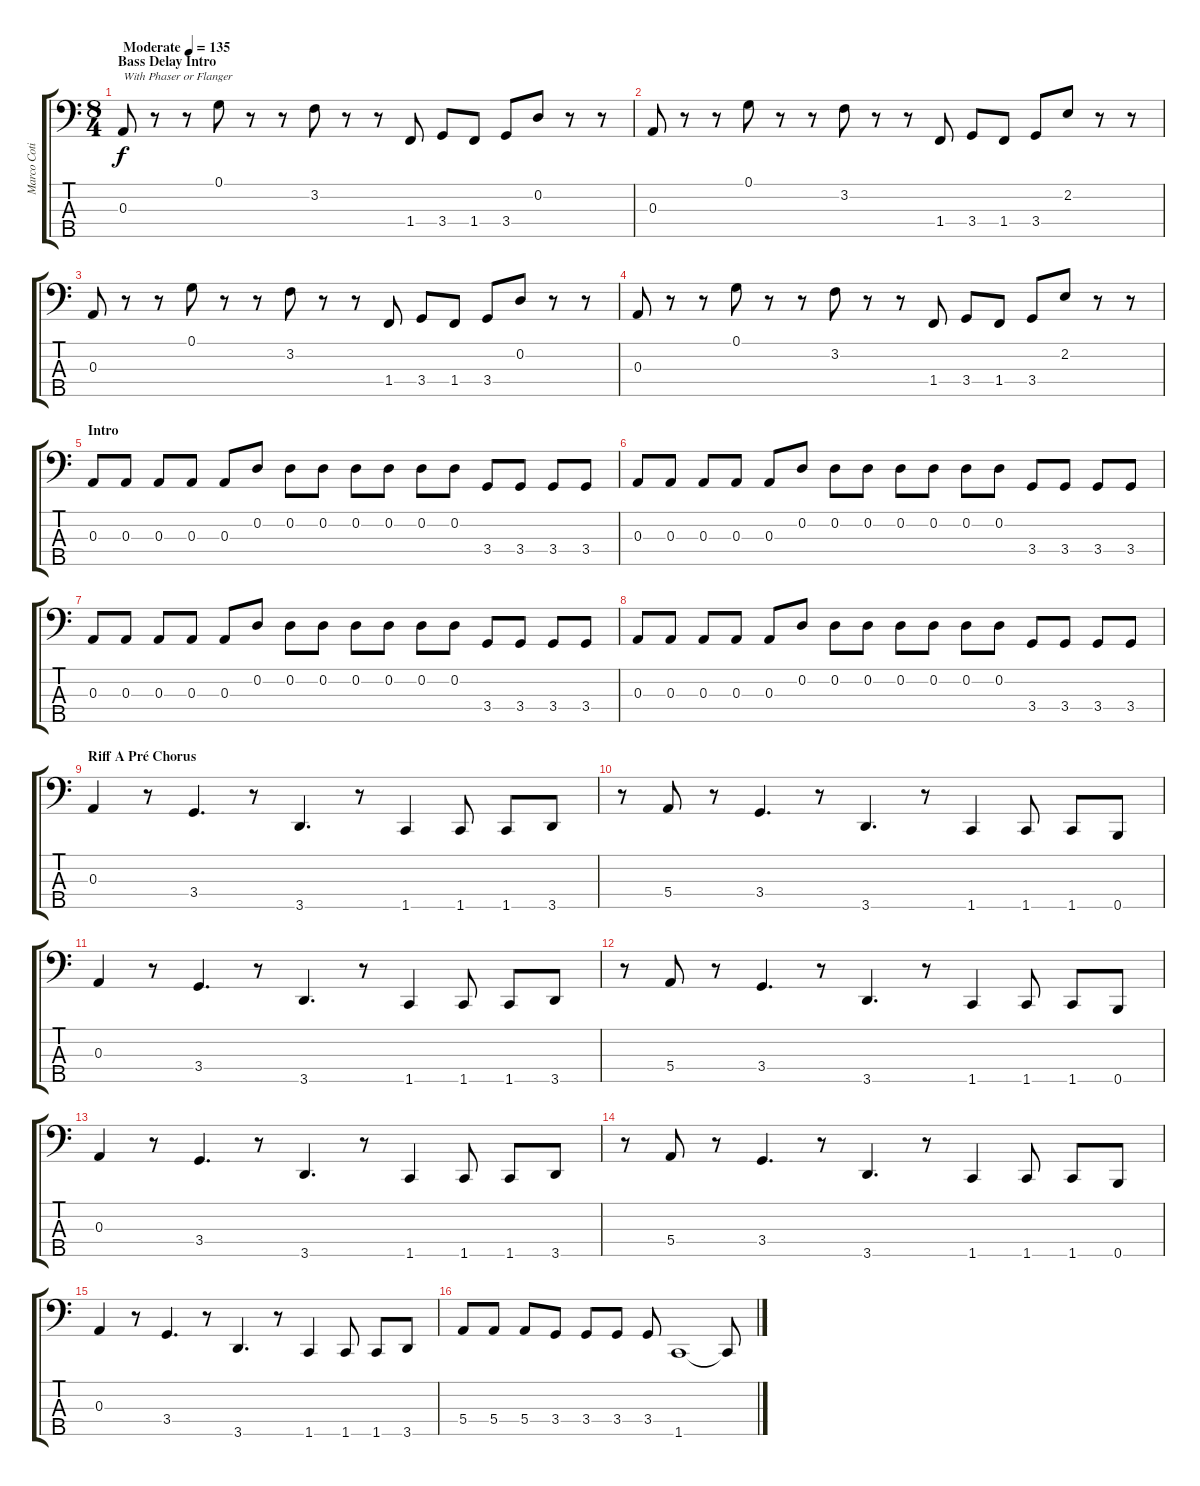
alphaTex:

\track ("Marco Coti Zelati" "Marco Coti") {instrument electricbassfinger}
\staff {score tabs}
\tuning (G2 D2 A1 E1 B0) {hide}
\ts (8 4)
\section ("" "Bass Delay Intro")
\tempo (135 "Moderate")
\clef f4
\ks c
0.3.8{txt "With Phaser or Flanger" dy f instrument electricbassfinger} r.8 r.8 0.1.8 r.8 r.8 3.2.8 r.8 r.8 1.4.8 3.4.8 1.4.8 3.4.8 0.2.8 r.8 r.8 |
0.3.8 r.8 r.8 0.1.8 r.8 r.8 3.2.8 r.8 r.8 1.4.8 3.4.8 1.4.8 3.4.8 2.2.8 r.8 r.8 |
0.3.8 r.8 r.8 0.1.8 r.8 r.8 3.2.8 r.8 r.8 1.4.8 3.4.8 1.4.8 3.4.8 0.2.8 r.8 r.8 |
0.3.8 r.8 r.8 0.1.8 r.8 r.8 3.2.8 r.8 r.8 1.4.8 3.4.8 1.4.8 3.4.8 2.2.8 r.8 r.8 |
\section ("" "Intro")
0.3.8 0.3.8 0.3.8 0.3.8 0.3.8 0.2.8 0.2.8 0.2.8 0.2.8 0.2.8 0.2.8 0.2.8 3.4.8 3.4.8 3.4.8 3.4.8 |
0.3.8 0.3.8 0.3.8 0.3.8 0.3.8 0.2.8 0.2.8 0.2.8 0.2.8 0.2.8 0.2.8 0.2.8 3.4.8 3.4.8 3.4.8 3.4.8 |
0.3.8 0.3.8 0.3.8 0.3.8 0.3.8 0.2.8 0.2.8 0.2.8 0.2.8 0.2.8 0.2.8 0.2.8 3.4.8 3.4.8 3.4.8 3.4.8 |
0.3.8 0.3.8 0.3.8 0.3.8 0.3.8 0.2.8 0.2.8 0.2.8 0.2.8 0.2.8 0.2.8 0.2.8 3.4.8 3.4.8 3.4.8 3.4.8 |
\section ("" "Riff A Pré Chorus")
0.3.4 r.8 3.4.4{d} r.8 3.5.4{d} r.8 1.5.4 1.5.8 1.5.8 3.5.8 |
r.8 5.4.8 r.8 3.4.4{d} r.8 3.5.4{d} r.8 1.5.4 1.5.8 1.5.8 0.5.8 |
0.3.4 r.8 3.4.4{d} r.8 3.5.4{d} r.8 1.5.4 1.5.8 1.5.8 3.5.8 |
r.8 5.4.8 r.8 3.4.4{d} r.8 3.5.4{d} r.8 1.5.4 1.5.8 1.5.8 0.5.8 |
0.3.4 r.8 3.4.4{d} r.8 3.5.4{d} r.8 1.5.4 1.5.8 1.5.8 3.5.8 |
r.8 5.4.8 r.8 3.4.4{d} r.8 3.5.4{d} r.8 1.5.4 1.5.8 1.5.8 0.5.8 |
0.3.4 r.8 3.4.4{d} r.8 3.5.4{d} r.8 1.5.4 1.5.8 1.5.8 3.5.8 |
5.4.8 5.4.8 5.4.8 3.4.8 3.4.8 3.4.8 3.4.8 1.5.1 1.5{t}.8
